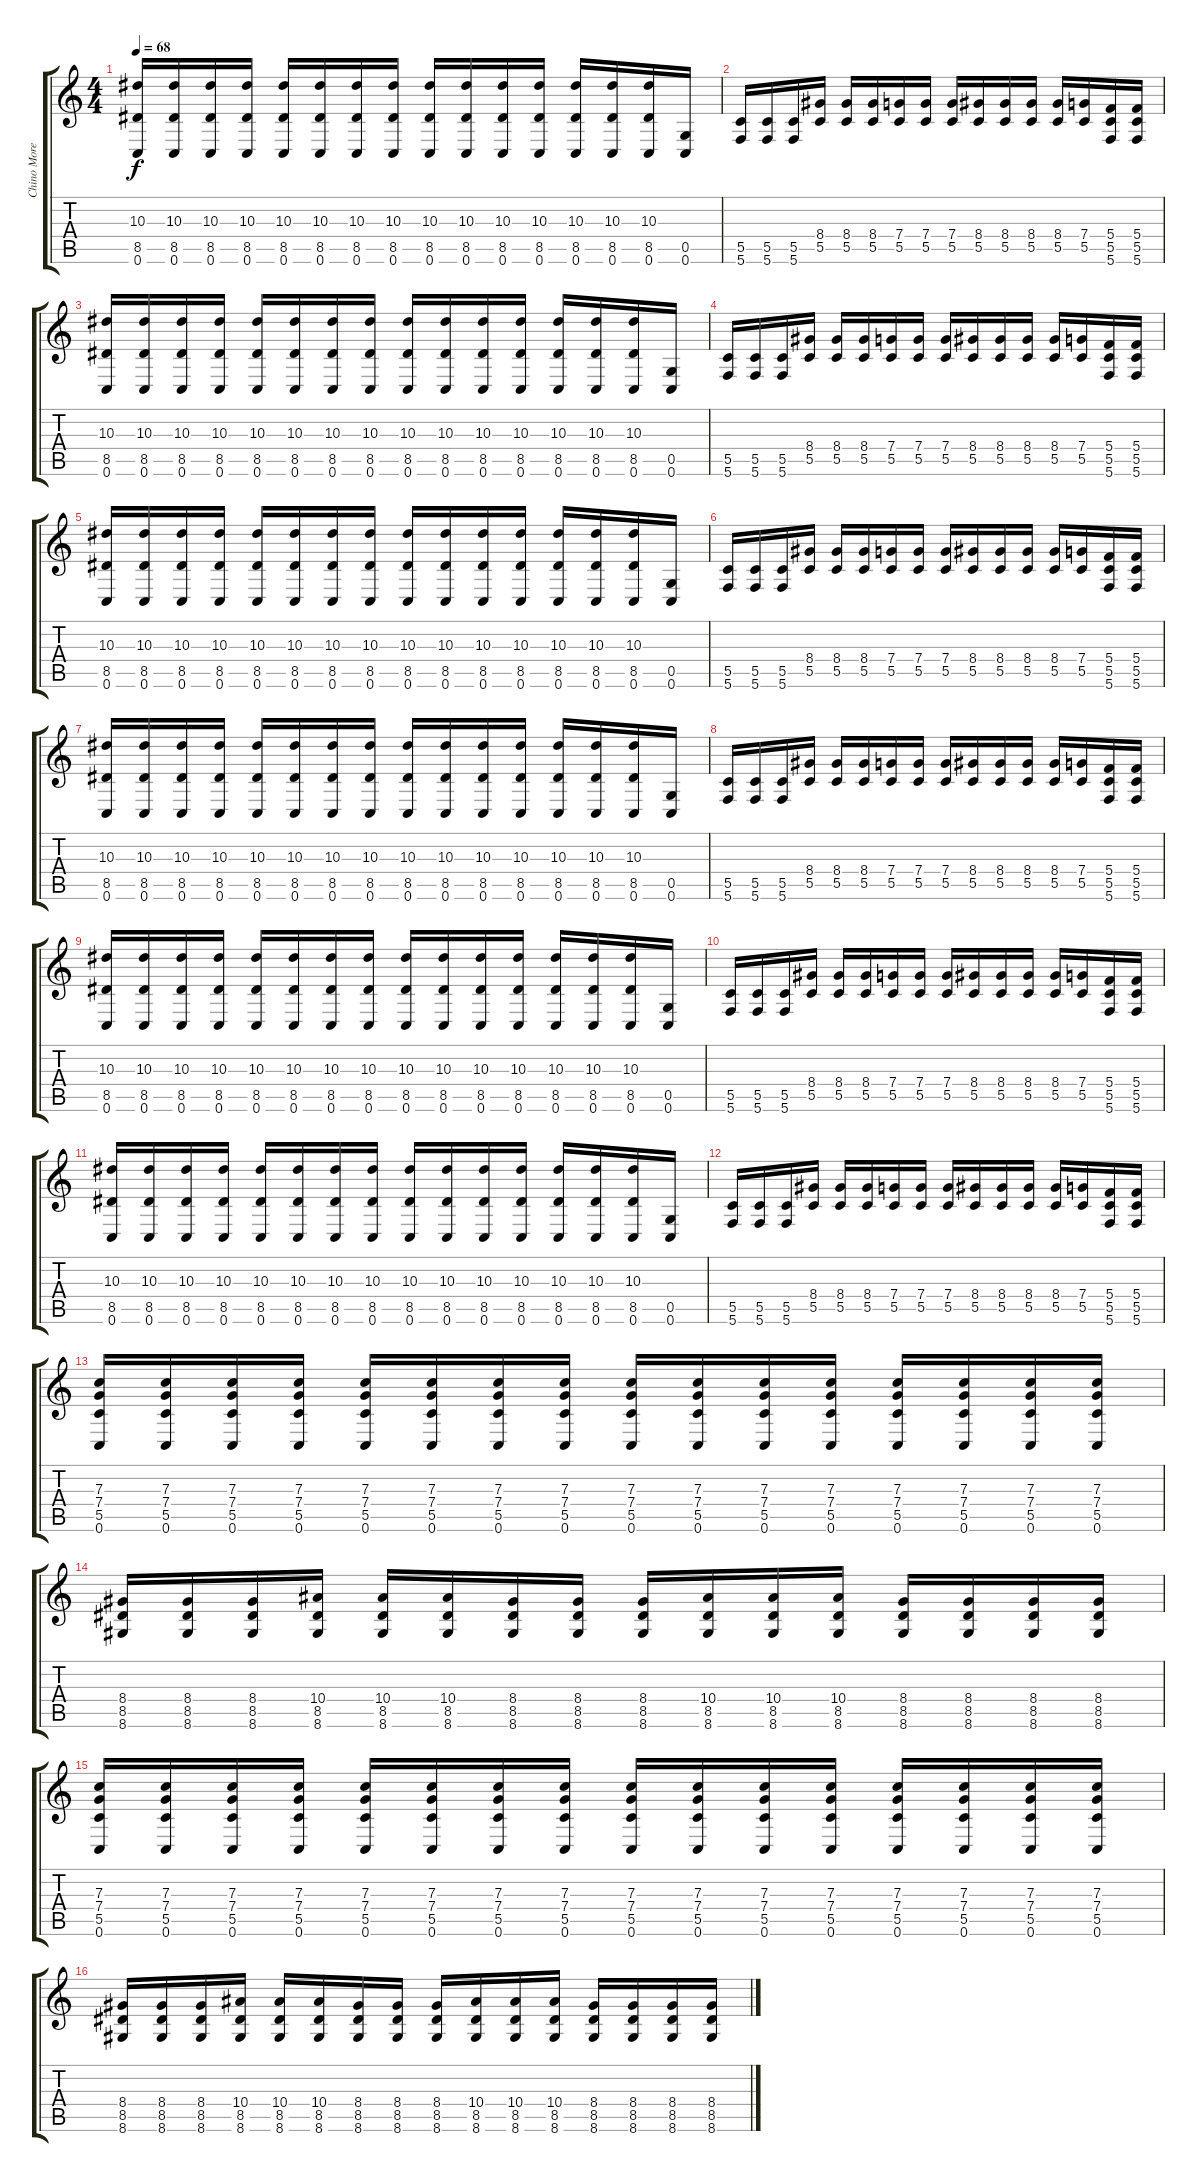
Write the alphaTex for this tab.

\track ("Chino Moreno" "Chino More") {instrument overdrivenguitar}
\staff {score tabs}
\tuning (D4 A3 F3 C3 G2 C2) {hide}
\ts (4 4)
\tempo 68
\clef g2
\ks c
(10.3 8.5 0.6).16{dy f instrument overdrivenguitar} (10.3 8.5 0.6).16 (10.3 8.5 0.6).16 (10.3 8.5 0.6).16 (10.3 8.5 0.6).16 (10.3 8.5 0.6).16 (10.3 8.5 0.6).16 (10.3 8.5 0.6).16 (10.3 8.5 0.6).16 (10.3 8.5 0.6).16 (10.3 8.5 0.6).16 (10.3 8.5 0.6).16 (10.3 8.5 0.6).16 (10.3 8.5 0.6).16 (10.3 8.5 0.6).16 (0.5 0.6).16 |
(5.5 5.6).16 (5.5 5.6).16 (5.5 5.6).16 (8.4 5.5).16 (8.4 5.5).16 (8.4 5.5).16 (7.4 5.5).16 (7.4 5.5).16 (7.4 5.5).16 (8.4 5.5).16 (8.4 5.5).16 (8.4 5.5).16 (8.4 5.5).16 (7.4 5.5).16 (5.4 5.5 5.6).16 (5.4 5.5 5.6).16 |
(10.3 8.5 0.6).16 (10.3 8.5 0.6).16 (10.3 8.5 0.6).16 (10.3 8.5 0.6).16 (10.3 8.5 0.6).16 (10.3 8.5 0.6).16 (10.3 8.5 0.6).16 (10.3 8.5 0.6).16 (10.3 8.5 0.6).16 (10.3 8.5 0.6).16 (10.3 8.5 0.6).16 (10.3 8.5 0.6).16 (10.3 8.5 0.6).16 (10.3 8.5 0.6).16 (10.3 8.5 0.6).16 (0.5 0.6).16 |
(5.5 5.6).16 (5.5 5.6).16 (5.5 5.6).16 (8.4 5.5).16 (8.4 5.5).16 (8.4 5.5).16 (7.4 5.5).16 (7.4 5.5).16 (7.4 5.5).16 (8.4 5.5).16 (8.4 5.5).16 (8.4 5.5).16 (8.4 5.5).16 (7.4 5.5).16 (5.4 5.5 5.6).16 (5.4 5.5 5.6).16 |
(10.3 8.5 0.6).16{instrument overdrivenguitar} (10.3 8.5 0.6).16 (10.3 8.5 0.6).16 (10.3 8.5 0.6).16 (10.3 8.5 0.6).16 (10.3 8.5 0.6).16 (10.3 8.5 0.6).16 (10.3 8.5 0.6).16 (10.3 8.5 0.6).16 (10.3 8.5 0.6).16 (10.3 8.5 0.6).16 (10.3 8.5 0.6).16 (10.3 8.5 0.6).16 (10.3 8.5 0.6).16 (10.3 8.5 0.6).16 (0.5 0.6).16 |
(5.5 5.6).16 (5.5 5.6).16 (5.5 5.6).16 (8.4 5.5).16 (8.4 5.5).16 (8.4 5.5).16 (7.4 5.5).16 (7.4 5.5).16 (7.4 5.5).16 (8.4 5.5).16 (8.4 5.5).16 (8.4 5.5).16 (8.4 5.5).16 (7.4 5.5).16 (5.4 5.5 5.6).16 (5.4 5.5 5.6).16 |
(10.3 8.5 0.6).16 (10.3 8.5 0.6).16 (10.3 8.5 0.6).16 (10.3 8.5 0.6).16 (10.3 8.5 0.6).16 (10.3 8.5 0.6).16 (10.3 8.5 0.6).16 (10.3 8.5 0.6).16 (10.3 8.5 0.6).16 (10.3 8.5 0.6).16 (10.3 8.5 0.6).16 (10.3 8.5 0.6).16 (10.3 8.5 0.6).16 (10.3 8.5 0.6).16 (10.3 8.5 0.6).16 (0.5 0.6).16 |
(5.5 5.6).16 (5.5 5.6).16 (5.5 5.6).16 (8.4 5.5).16 (8.4 5.5).16 (8.4 5.5).16 (7.4 5.5).16 (7.4 5.5).16 (7.4 5.5).16 (8.4 5.5).16 (8.4 5.5).16 (8.4 5.5).16 (8.4 5.5).16 (7.4 5.5).16 (5.4 5.5 5.6).16 (5.4 5.5 5.6).16 |
(10.3 8.5 0.6).16 (10.3 8.5 0.6).16 (10.3 8.5 0.6).16 (10.3 8.5 0.6).16 (10.3 8.5 0.6).16 (10.3 8.5 0.6).16 (10.3 8.5 0.6).16 (10.3 8.5 0.6).16 (10.3 8.5 0.6).16 (10.3 8.5 0.6).16 (10.3 8.5 0.6).16 (10.3 8.5 0.6).16 (10.3 8.5 0.6).16 (10.3 8.5 0.6).16 (10.3 8.5 0.6).16 (0.5 0.6).16 |
(5.5 5.6).16 (5.5 5.6).16 (5.5 5.6).16 (8.4 5.5).16 (8.4 5.5).16 (8.4 5.5).16 (7.4 5.5).16 (7.4 5.5).16 (7.4 5.5).16 (8.4 5.5).16 (8.4 5.5).16 (8.4 5.5).16 (8.4 5.5).16 (7.4 5.5).16 (5.4 5.5 5.6).16 (5.4 5.5 5.6).16 |
(10.3 8.5 0.6).16 (10.3 8.5 0.6).16 (10.3 8.5 0.6).16 (10.3 8.5 0.6).16 (10.3 8.5 0.6).16 (10.3 8.5 0.6).16 (10.3 8.5 0.6).16 (10.3 8.5 0.6).16 (10.3 8.5 0.6).16 (10.3 8.5 0.6).16 (10.3 8.5 0.6).16 (10.3 8.5 0.6).16 (10.3 8.5 0.6).16 (10.3 8.5 0.6).16 (10.3 8.5 0.6).16 (0.5 0.6).16 |
(5.5 5.6).16 (5.5 5.6).16 (5.5 5.6).16 (8.4 5.5).16 (8.4 5.5).16 (8.4 5.5).16 (7.4 5.5).16 (7.4 5.5).16 (7.4 5.5).16 (8.4 5.5).16 (8.4 5.5).16 (8.4 5.5).16 (8.4 5.5).16 (7.4 5.5).16 (5.4 5.5 5.6).16 (5.4 5.5 5.6).16 |
(7.3 7.4 5.5 0.6).16{instrument distortionguitar} (7.3 7.4 5.5 0.6).16 (7.3 7.4 5.5 0.6).16 (7.3 7.4 5.5 0.6).16 (7.3 7.4 5.5 0.6).16 (7.3 7.4 5.5 0.6).16 (7.3 7.4 5.5 0.6).16 (7.3 7.4 5.5 0.6).16 (7.3 7.4 5.5 0.6).16 (7.3 7.4 5.5 0.6).16 (7.3 7.4 5.5 0.6).16 (7.3 7.4 5.5 0.6).16 (7.3 7.4 5.5 0.6).16 (7.3 7.4 5.5 0.6).16 (7.3 7.4 5.5 0.6).16 (7.3 7.4 5.5 0.6).16 |
(8.4 8.5 8.6).16 (8.4 8.5 8.6).16 (8.4 8.5 8.6).16 (10.4 8.5 8.6).16 (10.4 8.5 8.6).16 (10.4 8.5 8.6).16 (8.4 8.5 8.6).16 (8.4 8.5 8.6).16 (8.4 8.5 8.6).16 (10.4 8.5 8.6).16 (10.4 8.5 8.6).16 (10.4 8.5 8.6).16 (8.4 8.5 8.6).16 (8.4 8.5 8.6).16 (8.4 8.5 8.6).16 (8.4 8.5 8.6).16 |
(7.3 7.4 5.5 0.6).16 (7.3 7.4 5.5 0.6).16 (7.3 7.4 5.5 0.6).16 (7.3 7.4 5.5 0.6).16 (7.3 7.4 5.5 0.6).16 (7.3 7.4 5.5 0.6).16 (7.3 7.4 5.5 0.6).16 (7.3 7.4 5.5 0.6).16 (7.3 7.4 5.5 0.6).16 (7.3 7.4 5.5 0.6).16 (7.3 7.4 5.5 0.6).16 (7.3 7.4 5.5 0.6).16 (7.3 7.4 5.5 0.6).16 (7.3 7.4 5.5 0.6).16 (7.3 7.4 5.5 0.6).16 (7.3 7.4 5.5 0.6).16 |
(8.4 8.5 8.6).16 (8.4 8.5 8.6).16 (8.4 8.5 8.6).16 (10.4 8.5 8.6).16 (10.4 8.5 8.6).16 (10.4 8.5 8.6).16 (8.4 8.5 8.6).16 (8.4 8.5 8.6).16 (8.4 8.5 8.6).16 (10.4 8.5 8.6).16 (10.4 8.5 8.6).16 (10.4 8.5 8.6).16 (8.4 8.5 8.6).16 (8.4 8.5 8.6).16 (8.4 8.5 8.6).16 (8.4 8.5 8.6).16
